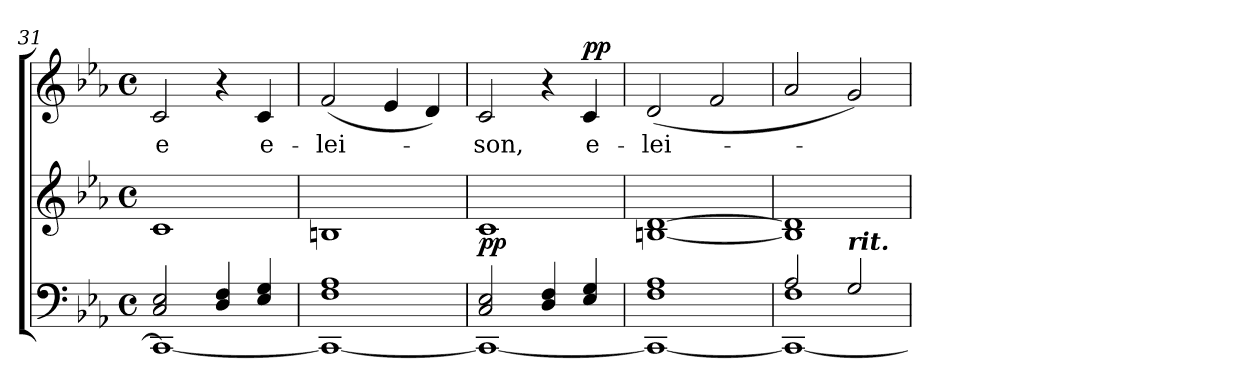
**kern	**kern	**dynam	**kern	**text	**dynam
*part2	*part2	*part2	*part1	*part1	*part1
*staff3	*staff2	*staff2/3	*staff1	*staff1	*staff1
!!LO:LB:g=z
*clefF4	*clefG2	*	*clefG2	*	*
*	*	*	*ITrd7c12	*	*
*k[b-e-a-]	*k[b-e-a-]	*	*k[b-e-a-]	*	*
*E-:	*E-:	*	*E-:	*	*
*M4/4	*M4/4	*	*M4/4	*	*
*met(c)	*met(c)	*	*met(c)	*	*
=31	=31	=31	=31	=31	=31
*^	*	*	*	*	*
!	!	!	!	!	!LO:LY:b	!
2C/ 2E-/	1CC_	1c	.	2C/	-e	.
4D/ 4F/	.	.	.	4r	.	.
!	!	!	!	!	!LO:LY:b	!
4E-/ 4G/	.	.	.	4C/	e-	.
=32	=32	=32	=32	=32	=32	=32
!	!	!	!	!	!LO:LY:b	!
1F 1A-	1CC_	1Bn	.	(<2F/	-lei-	.
.	.	.	.	4E-/	.	.
.	.	.	.	4D/)	.	.
=33	=33	=33	=33	=33	=33	=33
!	!	!	!LO:DY:b	!	!LO:LY:b	!
2C/ 2E-/	1CC_	1c	pp	2C/	-son,	.
4D/ 4F/	.	.	.	4r	.	.
!	!	!	!	!	!LO:LY:b	!LO:DY:a
4E-/ 4G/	.	.	.	4C/	e-	pp
=34	=34	=34	=34	=34	=34	=34
!	!	!	!	!	!LO:LY:b	!
1F 1A-	1CC_	[1Bn [1d	.	(<2D/	-lei-	.
.	.	.	.	2F/	.	.
=35	=35	=35	=35	=35	=35	=35
2A-/	1CC_ 1F	1B] 1d]	.	2A-/	.	.
!LO:TX:a:Bi:t=rit.	!	!	!	!	!	!
2G/	.	.	.	2G/)	.	.
*v	*v	*	*	*	*	*
=	=	=	=	=	=
*-	*-	*-	*-	*-	*-
